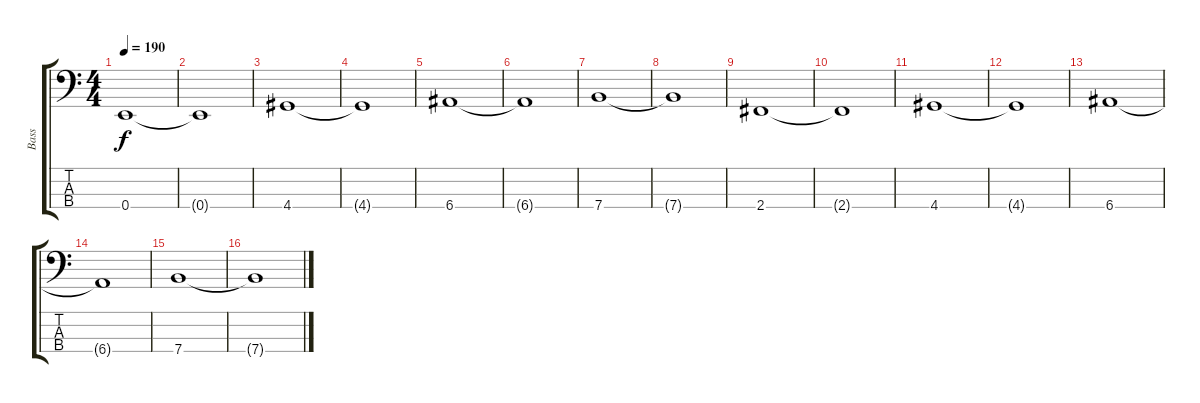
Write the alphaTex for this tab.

\track ("Bass" "Bass") {instrument electricbasspick}
\staff {score tabs}
\tuning (G2 D2 A1 E1) {hide}
\ts (4 4)
\tempo 190
\clef f4
\ks c
0.4.1{dy f volume 10 instrument lead8bassandlead} |
0.4{t}.1 |
4.4.1 |
4.4{t}.1 |
6.4.1 |
6.4{t}.1 |
7.4.1 |
7.4{t}.1 |
2.4.1 |
2.4{t}.1 |
4.4.1 |
4.4{t}.1 |
6.4.1 |
6.4{t}.1 |
7.4.1 |
7.4{t}.1
